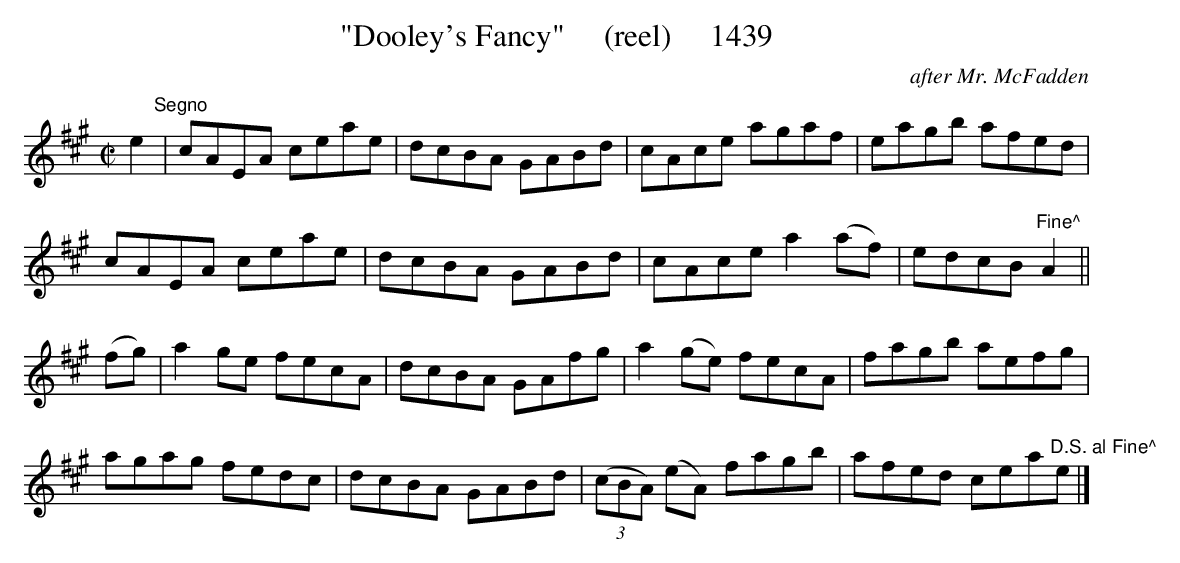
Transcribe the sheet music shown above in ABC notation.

X:1
T:"Dooley's Fancy"     (reel)     1439
C:after Mr. McFadden
BRENNAN July 2003 (HTTP://WWW.SOSYOURMOM.COM)
M:C|
L:1/8
K:A
e2"Segno"|cAEA ceae|dcBA GABd|cAce agaf|eagb afed|
cAEA ceae|dcBA GABd|cAce a2(af)|edcB "Fine^"A2||
(fg)|a2ge fecA|dcBA GAfg|a2(ge) fecA|fagb aefg|
agag fedc|dcBA GABd| (3(cBA) (eA) fagb|afed cea"D.S. al Fine^"e|]
